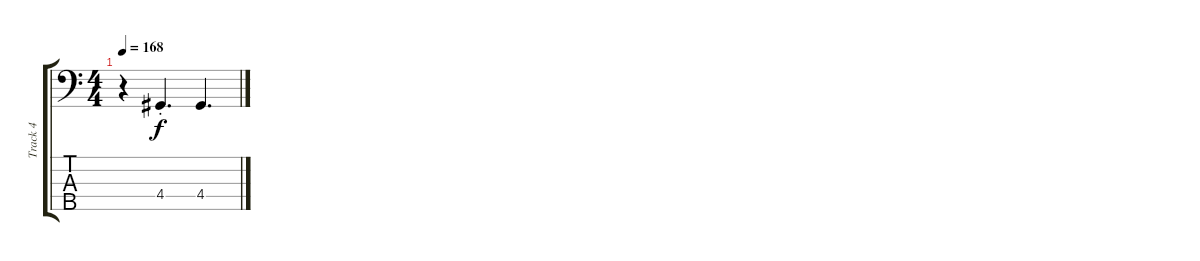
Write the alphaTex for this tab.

\track ("Track 4" "Track 4") {instrument electricbassfinger}
\staff {score tabs}
\tuning (G2 D2 A1 E1 B0) {hide}
\ts (4 4)
\tempo 168
\clef f4
\ks c
r.4{dy f} 4.4{st}.4{d} 4.4.4{d}
